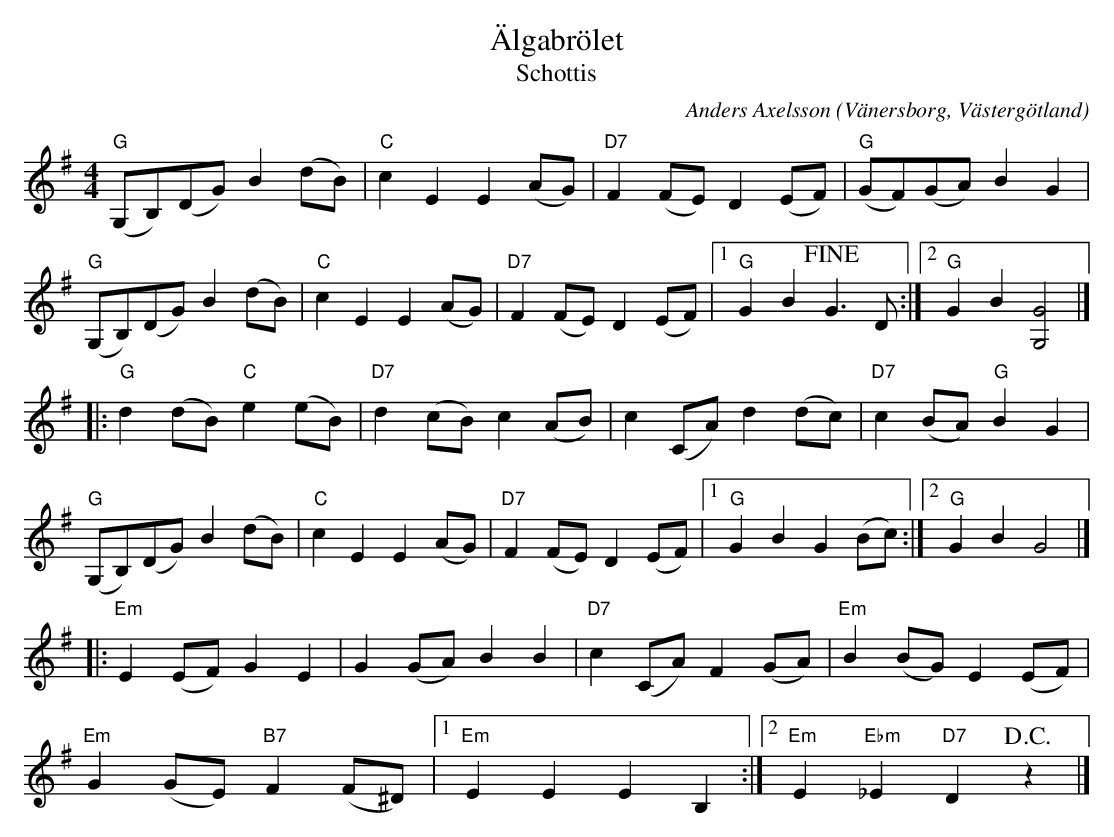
X:1
T:Älgabrölet
T:Schottis
O:Vänersborg, Västergötland
C:Anders Axelsson
M:4/4
L:1/8
K:G
V:1
"G" (G,B,)(DG) B2 (dB) | "C" c2 E2 E2 (AG) | "D7" F2 (FE) D2 (EF) | "G" (GF)(GA) B2 G2 |
"G" (G,B,)(DG) B2 (dB) | "C" c2 E2 E2 (AG) | "D7" F2 (FE) D2 (EF) |1 "G" G2 B2 !fine! G3 D :|2 "G" G2 B2 [GG,]4 |]
|: "G" d2 (dB) "C" e2 (eB) | "D7" d2 (cB) c2 (AB) | c2 (CA) d2 (dc) | "D7" c2 (BA) "G" B2 G2 |
"G" (G,B,)(DG) B2 (dB) | "C" c2 E2 E2 (AG) | "D7" F2 (FE) D2 (EF) |1 "G" G2 B2 G2 (Bc) :|2 "G" G2 B2 G4 |]
|: "Em" E2 (EF) G2 E2 | G2 (GA) B2 B2 | "D7" c2 (CA) F2 (GA) | "Em" B2 (BG) E2 (EF) |
"Em" G2 (GE) "B7" F2 (F^D) |1 "Em" E2 E2 E2 B,2 :|2  "Em" E2 "Ebm" _E2 "D7" D2 !D.C.!z2 |]
